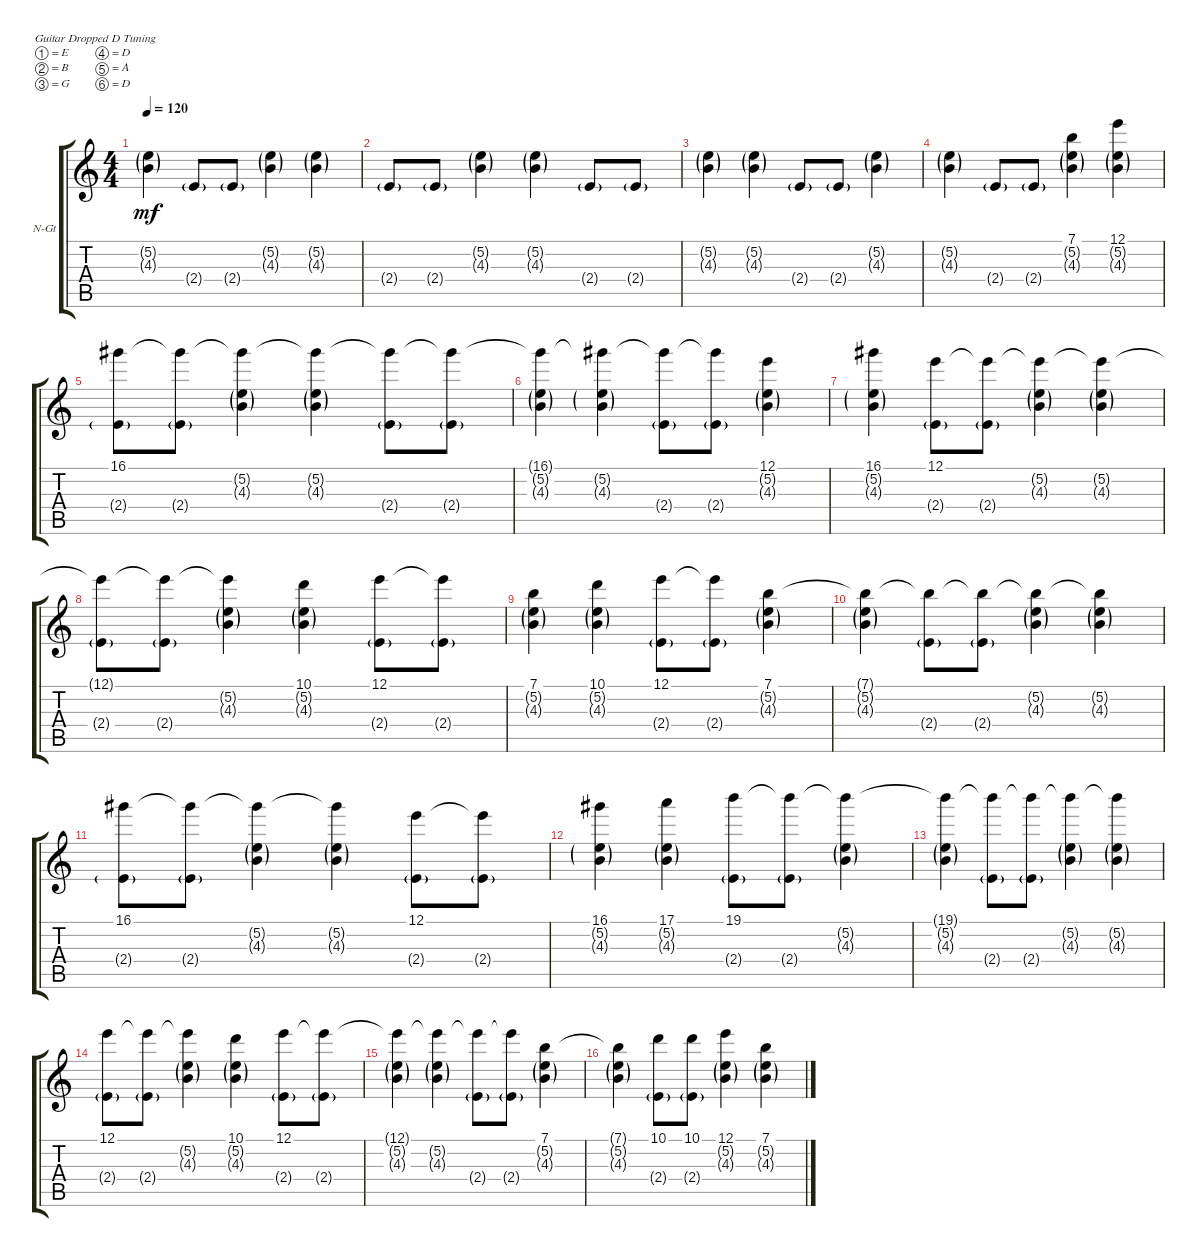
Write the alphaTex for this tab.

\bracketExtendMode groupsimilarinstruments
\firstSystemTrackNameOrientation horizontal
\otherSystemsTrackNameOrientation horizontal
\track ("Keyboard (Christian)" "N-Gt") {instrument acousticguitarnylon}
\staff {score tabs}
\tuning (E4 B3 G3 D3 A2 D2)
\ts (4 4)
\tempo 120
\clef g2
\ks c
(5.2{g} 4.3{g}).4{dy mf} 2.4{g}.8 2.4{g}.8 (5.2{g} 4.3{g}).4 (5.2{g} 4.3{g}).4 |
2.4{g}.8 2.4{g}.8 (5.2{g} 4.3{g}).4 (5.2{g} 4.3{g}).4 2.4{g}.8 2.4{g}.8 |
(5.2{g} 4.3{g}).4 (5.2{g} 4.3{g}).4 2.4{g}.8 2.4{g}.8 (5.2{g} 4.3{g}).4 |
(5.2{g} 4.3{g}).4 2.4{g}.8 2.4{g}.8 (5.2{g} 4.3{g} 7.1).4 (5.2{g} 4.3{g} 12.1).4 |
(2.4{g} 16.1).8 (2.4{g} 16.1{t}).8 (5.2{g} 4.3{g} 16.1{t}).4 (5.2{g} 4.3{g} 16.1{t}).4 (2.4{g} 16.1{t}).8 (2.4{g} 16.1{t}).8 |
(5.2{g} 4.3{g} 16.1{t}).4 (5.2{g} 4.3{g} 16.1{t}).4 (2.4{g} 16.1{t}).8 (2.4{g} 16.1{t}).8 (5.2{g} 4.3{g} 12.1).4 |
(5.2{g} 4.3{g} 16.1).4 (2.4{g} 12.1).8 (2.4{g} 12.1{t}).8 (5.2{g} 4.3{g} 12.1{t}).4 (5.2{g} 4.3{g} 12.1{t}).4 |
(2.4{g} 12.1{t}).8 (2.4{g} 12.1{t}).8 (5.2{g} 4.3{g} 12.1{t}).4 (5.2{g} 4.3{g} 10.1).4 (2.4{g} 12.1).8 (2.4{g} 12.1{t}).8 |
(5.2{g} 4.3{g} 7.1).4 (5.2{g} 4.3{g} 10.1).4 (2.4{g} 12.1).8 (2.4{g} 12.1{t}).8 (5.2{g} 4.3{g} 7.1).4 |
(5.2{g} 4.3{g} 7.1{t}).4 (2.4{g} 7.1{t}).8 (2.4{g} 7.1{t}).8 (5.2{g} 4.3{g} 7.1{t}).4 (5.2{g} 4.3{g} 7.1{t}).4 |
(2.4{g} 16.1).8 (2.4{g} 16.1{t}).8 (5.2{g} 4.3{g} 16.1{t}).4 (5.2{g} 4.3{g} 16.1{t}).4 (2.4{g} 12.1).8 (2.4{g} 12.1{t}).8 |
(5.2{g} 4.3{g} 16.1).4 (5.2{g} 4.3{g} 17.1).4 (2.4{g} 19.1).8 (2.4{g} 19.1{t}).8 (5.2{g} 4.3{g} 19.1{t}).4 |
(5.2{g} 4.3{g} 19.1{t}).4 (2.4{g} 19.1{t}).8 (2.4{g} 19.1{t}).8 (5.2{g} 4.3{g} 19.1{t}).4 (5.2{g} 4.3{g} 19.1{t}).4 |
(2.4{g} 12.1).8 (2.4{g} 12.1{t}).8 (5.2{g} 4.3{g} 12.1{t}).4 (5.2{g} 4.3{g} 10.1).4 (2.4{g} 12.1).8 (2.4{g} 12.1{t}).8 |
(5.2{g} 4.3{g} 12.1{t}).4 (5.2{g} 4.3{g} 12.1{t}).4 (2.4{g} 12.1{t}).8 (2.4{g} 12.1{t}).8 (5.2{g} 4.3{g} 7.1).4 |
(5.2{g} 4.3{g} 7.1{t}).4 (2.4{g} 10.1).8 (2.4{g} 10.1).8 (5.2{g} 4.3{g} 12.1).4 (5.2{g} 4.3{g} 7.1).4
